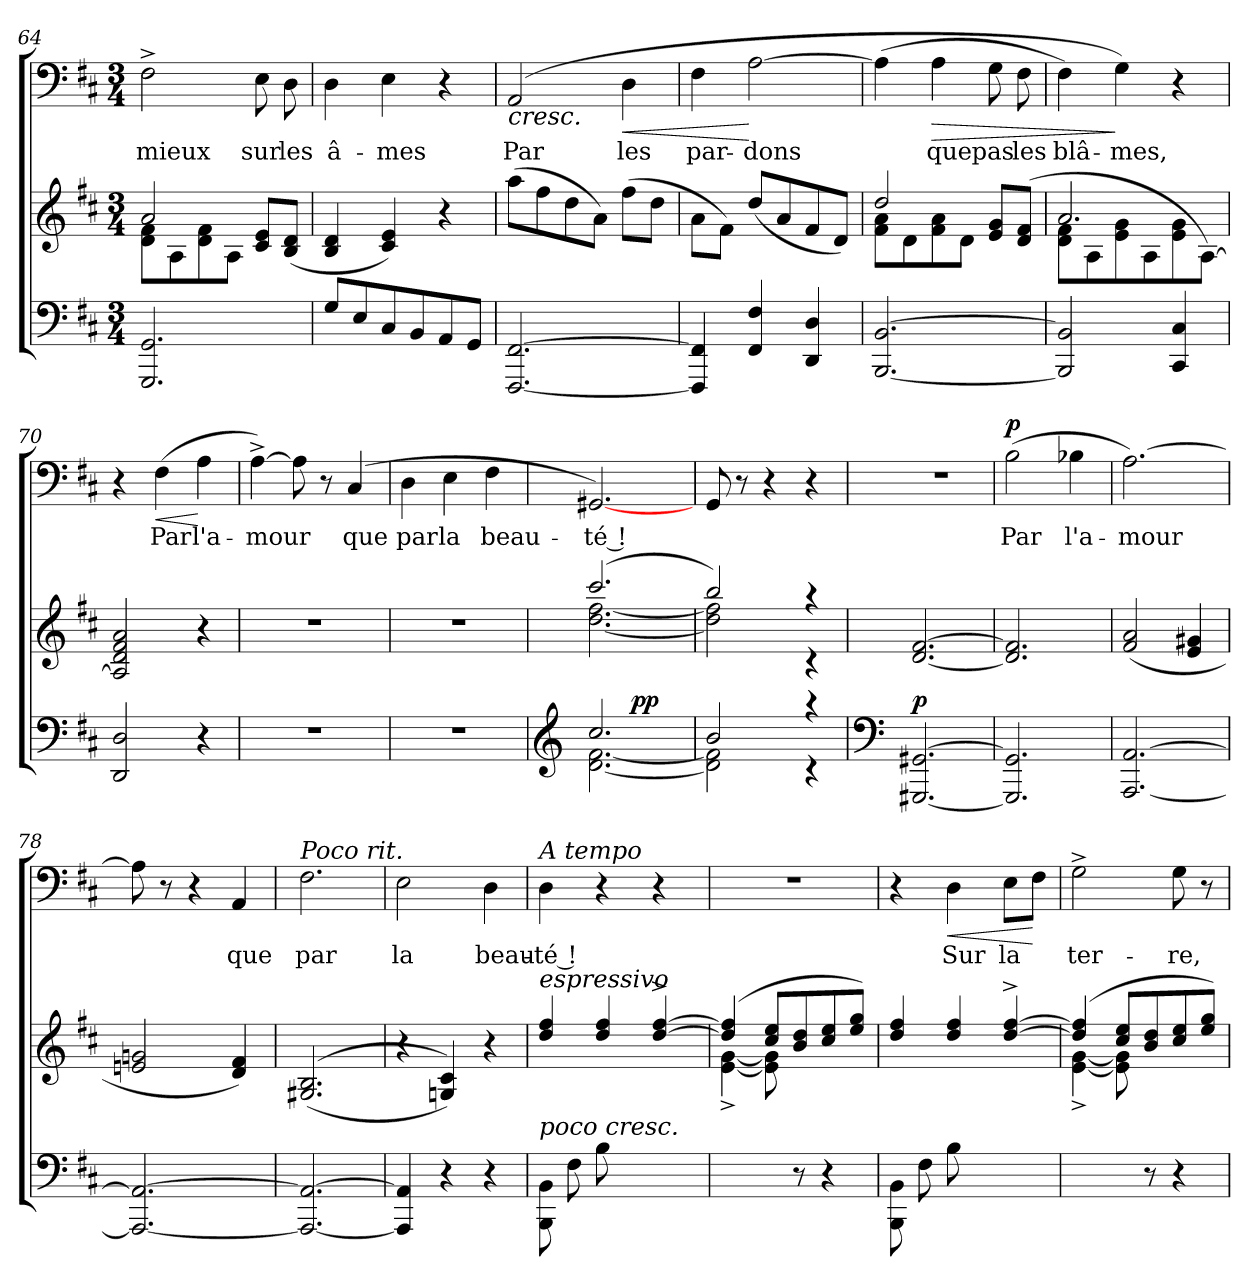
**kern	**kern	**dynam	**kern	**text	**dynam
*part2	*part2	*part2	*part1	*part1	*part1
*staff3	*staff2	*staff2/3	*staff1	*staff1	*staff1
!!LO:LB:g=z
*clefF4	*clefG2	*	*clefF4	*	*
*k[f#c#]	*k[f#c#]	*	*k[f#c#]	*	*
*D:	*D:	*	*D:	*	*
*M3/4	*M3/4	*	*M3/4	*	*
=64	=64	=64	=64	=64	=64
*	*^	*	*	*	*
!	!	!	!	!	!LO:LY:b	!
2.GGG/ 2.GG/	2a/	(<8d\ 8f#\L	.	2F#^>\	mieux	.
.	.	8A\	.	.	.	.
.	.	8d\ 8f#\	.	.	.	.
.	.	8A\J	.	.	.	.
!	!	!	!	!	!LO:LY:b	!
.	8c#/ 8e/L	4ryy	.	8E\	sur	.
!	!	!	!	!	!LO:LY:b	!
.	(8B/ 8d/J	.	.	8D\	les	.
*	*v	*v	*	*	*	*
=65	=65	=65	=65	=65	=65
!	!	!	!	!LO:LY:b	!
8G/L	4B/ 4d/	.	4D\	â-	.
8E/	.	.	.	.	.
!	!	!	!	!LO:LY:b	!
8C#/	4c#/ 4e/)	.	4E\	-mes	.
8BB/	.	.	.	.	.
8AA/	4r	.	4r	.	.
8GG/J	.	.	.	.	.
=66	=66	=66	=66	=66	=66
!	!	!	!	!LO:LY:b	!LO:HP:b
[2.FFF#/ [2.FF#/	(>8aa\L	.	(2AA/	Par	<
.	8ff#\	.	.	.	.
.	8dd\	.	.	.	.
.	8a\J)	.	.	.	.
!	!	!	!	!LO:LY:b	!LO:HP:b
.	(>8ff#\L	.	4D\	les	<
.	8dd\J	.	.	.	.
=67	=67	=67	=67	=67	=67
!	!	!	!	!LO:LY:b	!
4FFF#/] 4FF#/]	8a\L	.	4F#\	par-	.
.	8f#\J)	.	.	.	.
!	!	!	!	!LO:LY:b	!
4FF#/ 4F#/	(<8dd/L	.	[>2A\	-dons	[ [
.	8a/	.	.	.	.
4DD/ 4D/	8f#/	.	.	.	.
.	8d/J)	.	.	.	.
=68	=68	=68	=68	=68	=68
*	*^	*	*	*	*
[<2.BBB/ [>2.BB/	2dd/	(<8f#\ 8a\L	.	(>4A\]	.	.
.	.	8d\	.	.	.	.
!	!	!	!	!	!LO:LY:b	!LO:HP:b
.	.	8f#\ 8a\	.	4A\	que	>
.	.	8d\J	.	.	.	.
!	!	!	!	!	!LO:LY:b	!
.	8e/ 8g/L	4ryy	.	8G\	pas	.
!	!	!	!	!	!LO:LY:b	!
.	(8d/ 8f#/J	.	.	8F#\	les	.
=69	=69	=69	=69	=69	=69	=69
!	!	!	!	!	!LO:LY:b	!
2BBB/] 2BB/]	8d\ 8f#\L	2.a/	.	4F#\)	blâ-	.
.	8A\	.	.	.	.	.
!	!	!	!	!	!LO:LY:b	!
.	8e\ 8g\	.	.	4G\)	-mes,	]
.	8A\	.	.	.	.	.
4CC#/ 4C#/	8e\ 8g\	.	.	4r	.	.
.	[<8A\J)	.	.	.	.	.
*	*v	*v	*	*	*	*
!!LO:PB:g=z
=70	=70	=70	=70	=70	=70
2DD/ 2D/	2A/] 2d/ 2f#/ 2a/	.	4r	.	.
!	!	!	!	!LO:LY:b	!LO:HP:b
.	.	.	(>4F#\	Par	<
!	!	!	!	!LO:LY:b	!
4r	4r	.	4A\	l'a-	[
=71	=71	=71	=71	=71	=71
!LO:N:vis=1	!LO:N:vis=1	!	!	!LO:LY:b	!
2.r	2.r	.	[>4A^>\)	-mour	.
.	.	.	8A\]	.	.
.	.	.	8r	.	.
!	!	!	!	!LO:LY:b	!
.	.	.	(4C#/	que	.
=72	=72	=72	=72	=72	=72
!LO:N:vis=1	!LO:N:vis=1	!	!	!LO:LY:b	!
2.r	2.r	.	4D\	par	.
!	!	!	!	!LO:LY:b	!
.	.	.	4E\	la	.
!	!	!	!	!LO:LY:b	!
.	.	.	4F#\	beau-	.
=73	=73	=73	=73	=73	=73
*clefG2	*	*	*	*	*
*^	*^	*	*	*	*
!	!	!	!	!	!	!LO:LY:b	!
*	*^	*	*	*	*	*	*
2.cc#/	[<2.d\ [<2.f#\	4ryy	(2.ccc#/	[<2.dd\ [<2.ff#\	.	[<2.GG#X/)	-té !	.
!	!	!	!	!	!LO:DY:a=2	!	!	!
.	.	2ryy	.	.	pp	.	.	.
*	*v	*v	*	*	*	*	*	*
=74	=74	=74	=74	=74	=74	=74	=74
2b/	2d\] 2f#\]	2bb/)	2dd\] 2ff#\]	.	8GG/	.	.
.	.	.	.	.	8r	.	.
.	.	.	.	.	4r	.	.
4raa	4rc	4raa	4rc	.	4r	.	.
*v	*v	*	*	*	*	*	*
*	*v	*v	*	*	*	*
=75	=75	=75	=75	=75	=75
*clefF4	*	*	*	*	*
*^	*^	*	*	*	*
!	!	!	!	!LO:DY:a=2	!LO:N:vis=1	!	!
*v	*v	*	*	*	*	*	*
*	*v	*v	*	*	*	*
[<2.GGG#X/ [>2.GG#X/	[<2.d/ [>2.f#/	p	2.r	.	.
=76	=76	=76	=76	=76	=76
!	!	!	!	!LO:LY:b	!LO:DY:a
2.GGG#/] 2.GG#/]	2.d/] 2.f#/]	.	(>2B\	Par	p
!	!	!	!	!LO:LY:b	!
.	.	.	4B-X\	l'a-	.
=77	=77	=77	=77	=77	=77
!	!	!	!	!LO:LY:b	!
[<2.AAA/ [>2.AA/	(<2f#/ 2a/	.	[>2.A\)	-mour	.
.	4e/ 4g#X/	.	.	.	.
!!LO:LB:g=z
=78	=78	=78	=78	=78	=78
2.AAA/_ 2.AA/_	2eni/ 2gni/	.	8A\]	.	.
.	.	.	8r	.	.
.	.	.	4r	.	.
!	!	!	!	!LO:LY:b	!
.	4d/ 4f#/)	.	4AA/	que	.
=79	=79	=79	=79	=79	=79
!	!	!	!LO:TX:a:i:t=Poco rit.	!	!
!	!	!	!	!LO:LY:b	!
2.AAA/_ 2.AA/_	(>(<2.G#X/ 2.B/	.	2.F#\	par	.
=80	=80	=80	=80	=80	=80
!	!	!	!	!LO:LY:b	!
4AAA/] 4AA/]	4r	.	2E\	la	.
4r	4Gni/ 4c#/))	.	.	.	.
!	!	!	!	!LO:LY:b	!
4r	4r	.	4D\	beau-	.
=81	=81	=81	=81	=81	=81
*	*^	*	*	*	*
!	!	!	!	!LO:TX:a:i:t=A tempo	!	!
!	!LO:TX:a:i:t=espressivo	!	!	!	!	!
!	!LO:TX:b:i:t=poco cresc.	!	!	!	!	!
!	!	!	!	!	!LO:LY:b	!
8BBB\ 8BB\	4dd/ 4ff#/	4.ryy	.	4D\	-té !	.
8F#\L	.	.	.	.	.	.
8B\	4dd/ 4ff#/	.	.	4r	.	.
4.ryy	.	8d\	.	.	.	.
.	[4dd/^> [4ff#/^>	8f#\	.	4r	.	.
.	.	8b\J	.	.	.	.
=82	=82	=82	=82	=82	=82	=82
!	!	!	!	!LO:N:vis=1	!	!
4.ryy	(4dd/] 4ff#/]	[4e\^< [4g\^<	.	2.r	.	.
.	8cc#/ 8ee/L	8e\] 8g\]	.	.	.	.
8r	8b/ 8dd/	4.ryy	.	.	.	.
4r	8cc#/ 8ee/	.	.	.	.	.
.	8ee/ 8gg/J)	.	.	.	.	.
=83	=83	=83	=83	=83	=83	=83
8BBB\ 8BB\	4dd/ 4ff#/	4.ryy	.	4r	.	.
8F#\L	.	.	.	.	.	.
!	!	!	!	!	!LO:LY:b	!LO:HP:b
8B\	4dd/ 4ff#/	.	.	4D\	Sur	<
4.ryy	.	8d\	.	.	.	.
!	!	!	!	!	!LO:LY:b	!
.	[4dd/^> [4ff#/^>	8f#\	.	8E\L	la	.
.	.	8b\J	.	8F#\J	.	[
=84	=84	=84	=84	=84	=84	=84
!	!	!	!	!	!LO:LY:b	!
4.ryy	(4dd/] 4ff#/]	[4e\^< [4g\^<	.	2G^>\	ter-	.
.	8cc#/ 8ee/L	8e\] 8g\]	.	.	.	.
8r	8b/ 8dd/	4.ryy	.	.	.	.
!	!	!	!	!	!LO:LY:b	!
4r	8cc#/ 8ee/	.	.	8G\	-re,	.
.	8ee/ 8gg/J)	.	.	8r	.	.
*	*v	*v	*	*	*	*
=	=	=	=	=	=
*-	*-	*-	*-	*-	*-
